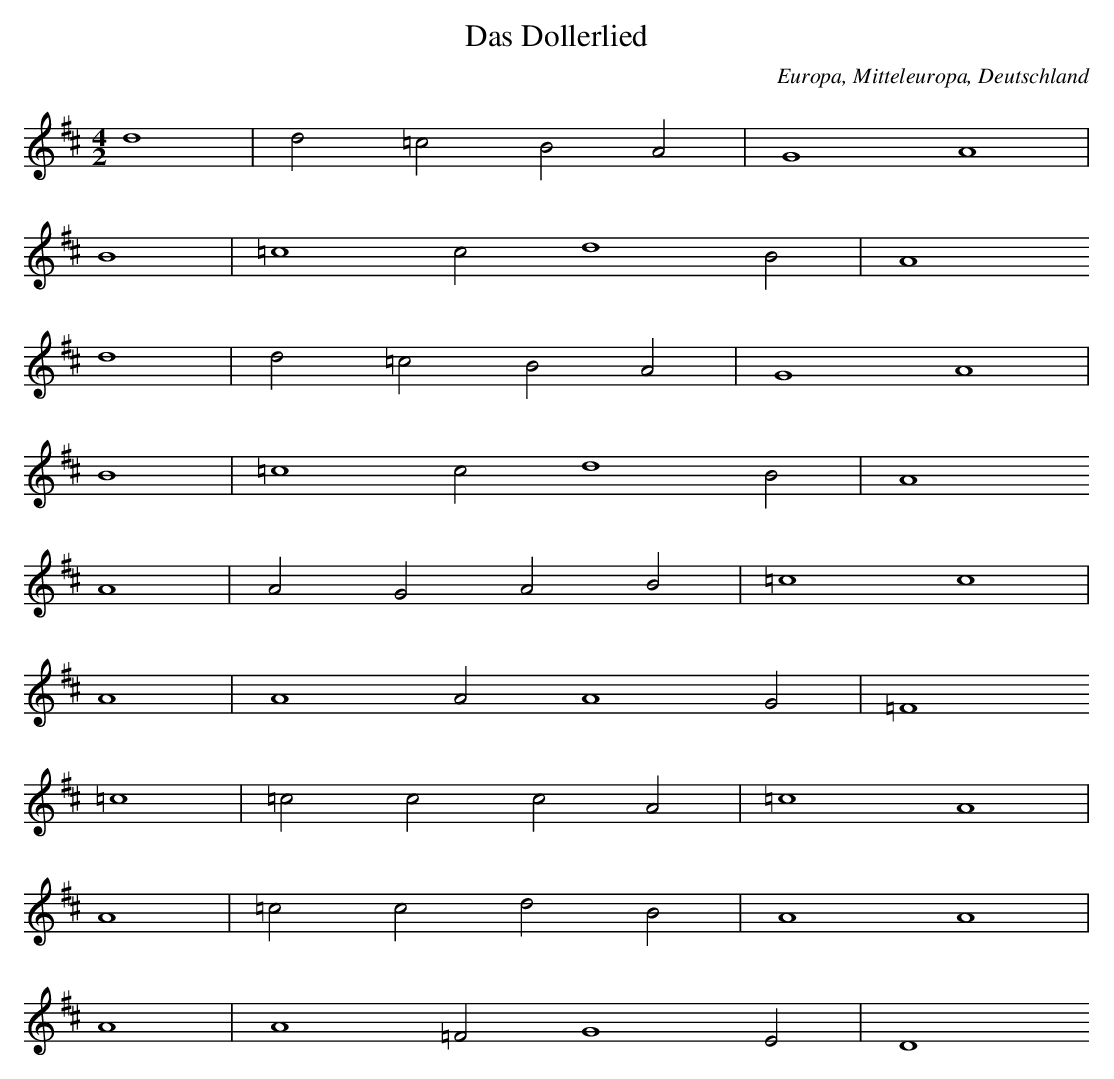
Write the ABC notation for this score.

X:1
T: Das Dollerlied
O: Europa, Mitteleuropa, Deutschland
M: 4/2
L: 1/2
K: D
d2 | d=cBA | G2A2 |
B2 | =c2cd2B | A2
d2 | d=cBA | G2A2 |
B2 | =c2cd2B | A2
A2 | AGAB | =c2c2 |
A2 | A2AA2G | =F2
=c2 | =cccA | =c2A2 |
A2 | =ccdB | A2A2 |
A2 | A2=FG2E | D2
